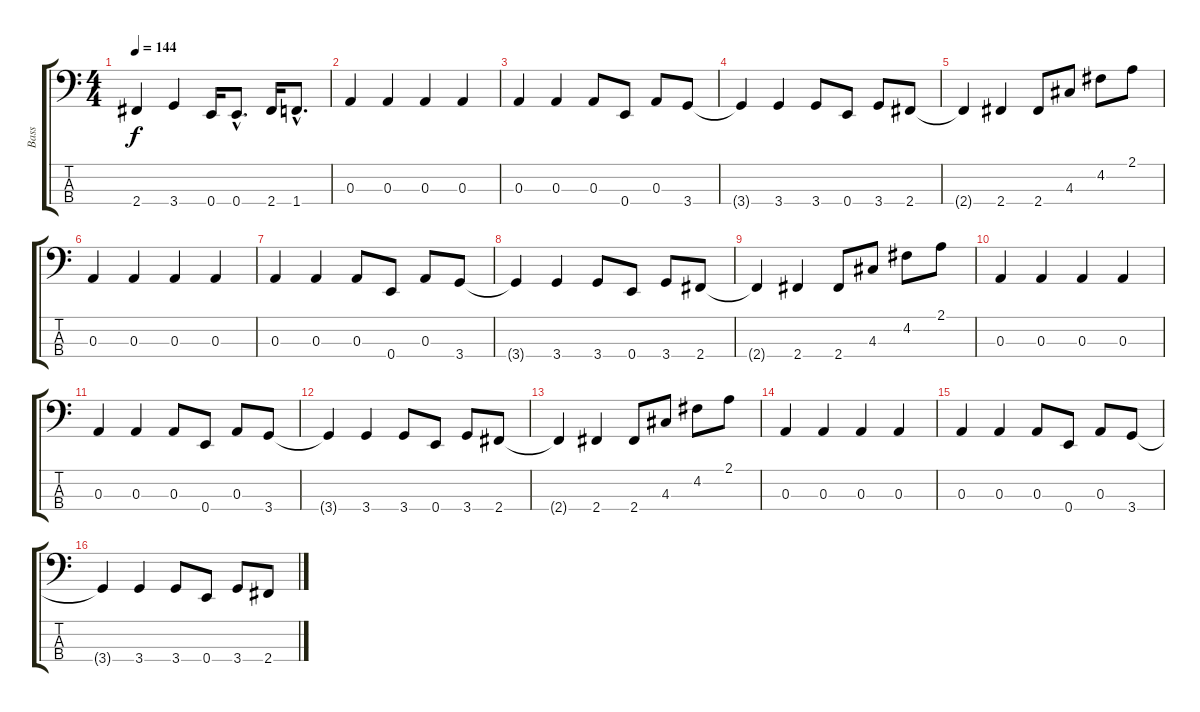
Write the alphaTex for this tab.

\track ("Bass" "Bass") {instrument electricbassfinger}
\staff {score tabs}
\tuning (G2 D2 A1 E1) {hide}
\ts (4 4)
\tempo 144
\clef f4
\ks c
2.4.4{dy f} 3.4.4 0.4.16 0.4{hac}.8{d} 2.4.16 1.4{hac}.8{d} |
0.3.4 0.3.4 0.3.4 0.3.4 |
0.3.4 0.3.4 0.3.8 0.4.8 0.3.8 3.4.8 |
3.4{t}.4 3.4.4 3.4.8 0.4.8 3.4.8 2.4.8 |
2.4{t}.4 2.4.4 2.4.8 4.3.8 4.2.8 2.1.8 |
0.3.4 0.3.4 0.3.4 0.3.4 |
0.3.4 0.3.4 0.3.8 0.4.8 0.3.8 3.4.8 |
3.4{t}.4 3.4.4 3.4.8 0.4.8 3.4.8 2.4.8 |
2.4{t}.4 2.4.4 2.4.8 4.3.8 4.2.8 2.1.8 |
0.3.4 0.3.4 0.3.4 0.3.4 |
0.3.4 0.3.4 0.3.8 0.4.8 0.3.8 3.4.8 |
3.4{t}.4 3.4.4 3.4.8 0.4.8 3.4.8 2.4.8 |
2.4{t}.4 2.4.4 2.4.8 4.3.8 4.2.8 2.1.8 |
0.3.4 0.3.4 0.3.4 0.3.4 |
0.3.4 0.3.4 0.3.8 0.4.8 0.3.8 3.4.8 |
3.4{t}.4 3.4.4 3.4.8 0.4.8 3.4.8 2.4.8
